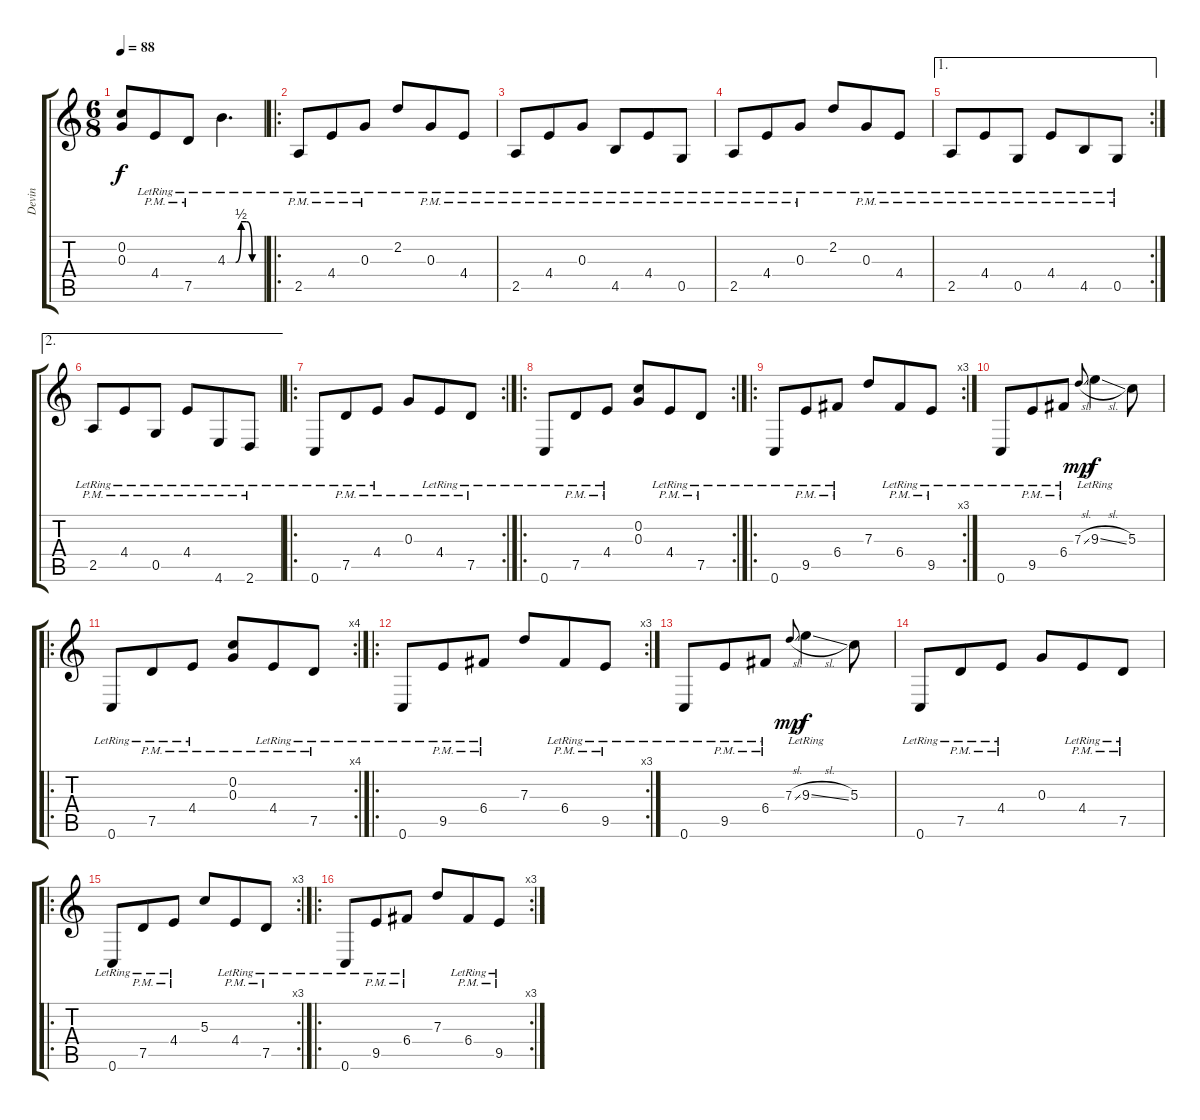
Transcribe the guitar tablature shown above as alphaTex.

\track ("Devin" "Devin") {instrument acousticguitarnylon}
\staff {score tabs}
\tuning (E4 C4 G3 C3 G2 C2) {hide}
\ts (6 8)
\tempo 88
\clef g2
\ks c
(0.2 0.3).8{dy f} 4.4{pm lr}.8 7.5{pm lr}.8 4.3{be (custom 0 0 15 0 25 2 35 2 45 0 60 0) lr}.4{d} |
\ro
2.5{pm lr}.8 4.4{pm lr}.8 0.3{pm lr}.8 2.2{lr}.8 0.3{pm lr}.8 4.4{pm lr}.8 |
2.5{pm lr}.8 4.4{pm lr}.8 0.3{pm lr}.8 4.5{pm lr}.8 4.4{pm lr}.8 0.5{pm lr}.8 |
2.5{pm lr}.8 4.4{pm lr}.8 0.3{pm lr}.8 2.2{lr}.8 0.3{pm lr}.8 4.4{pm lr}.8 |
\ae 1
\rc 2
2.5{pm lr}.8 4.4{pm lr}.8 0.5{pm lr}.8 4.4{pm lr}.8 4.5{pm lr}.8 0.5{pm lr}.8 |
\ae 2
2.5{pm lr}.8 4.4{pm lr}.8 0.5{pm lr}.8 4.4{pm lr}.8 4.6{pm lr}.8 2.6{pm lr}.8 |
\ro
\rc 2
0.6{lr}.8 7.5{pm lr}.8 4.4{pm lr}.8 0.3{pm}.8 4.4{pm lr}.8 7.5{pm lr}.8 |
\ro
\rc 2
0.6{lr}.8 7.5{pm lr}.8 4.4{pm lr}.8 (0.2 0.3).8 4.4{pm lr}.8 7.5{pm lr}.8 |
\ro
\rc 3
0.6{lr}.8 9.5{pm lr}.8 6.4{pm lr}.8 7.3.8 6.4{pm lr}.8 9.5{pm lr}.8 |
0.6{lr}.8 9.5{pm lr}.8 6.4{pm lr}.8 7.3{sl}.8{gr onbeat dy mp} 9.3{sl lr}.4{dy f} 5.3.8 |
\ro
\rc 4
0.6{lr}.8 7.5{pm lr}.8 4.4{pm lr}.8 (0.2 0.3{pm}).8 4.4{pm lr}.8 7.5{pm lr}.8 |
\ro
\rc 3
0.6{lr}.8 9.5{pm lr}.8 6.4{pm lr}.8 7.3.8 6.4{pm lr}.8 9.5{pm lr}.8 |
0.6{lr}.8 9.5{pm lr}.8 6.4{pm lr}.8 7.3{sl}.8{gr onbeat dy mp} 9.3{sl lr}.4{dy f} 5.3.8 |
0.6{lr}.8 7.5{pm lr}.8 4.4{pm lr}.8 0.3.8 4.4{pm lr}.8 7.5{pm lr}.8 |
\ro
\rc 3
0.6{lr}.8 7.5{pm lr}.8 4.4{pm lr}.8 5.3.8 4.4{pm lr}.8 7.5{pm lr}.8 |
\ro
\rc 3
0.6{lr}.8 9.5{pm lr}.8 6.4{pm lr}.8 7.3.8 6.4{pm lr}.8 9.5{pm lr}.8
